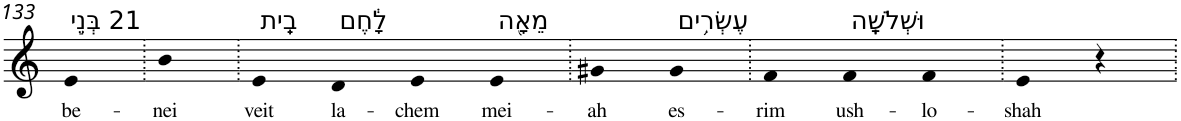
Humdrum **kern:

**kern	**text
*part1	*part1
*staff1	*staff1
*I"Piano	*
*I'Pno	*
!!LO:PB:g=z
*clefG2	*
*k[]	*
=133	=133
!LO:TX:a:t=21 בְּנֵ֣י	!
!	!LO:LY:b
4e	be-
=134.	=134.
!	!LO:LY:b
4b	-nei
=135.	=135.
!LO:TX:a:t=בֵֽית	!
!	!LO:LY:b
4e	veit
!LO:TX:a:t=לָ֔חֶם	!
!	!LO:LY:b
4d	la-
!	!LO:LY:b
4e	-chem
!LO:TX:a:t=מֵאָ֖ה	!
!	!LO:LY:b
4e	mei-
=136.	=136.
!	!LO:LY:b
4g#X	-ah
!LO:TX:a:t=עֶשְׂרִ֥ים	!
!	!LO:LY:b
4g#	es-
=137.	=137.
!	!LO:LY:b
4f	-rim
!LO:TX:a:t=וּשְׁלֹשָֽׁה	!
!	!LO:LY:b
4f	ush-
!	!LO:LY:b
4f	-lo-
=138.	=138.
!	!LO:LY:b
4e	-shah
4r	.
=.	=.
*-	*-
